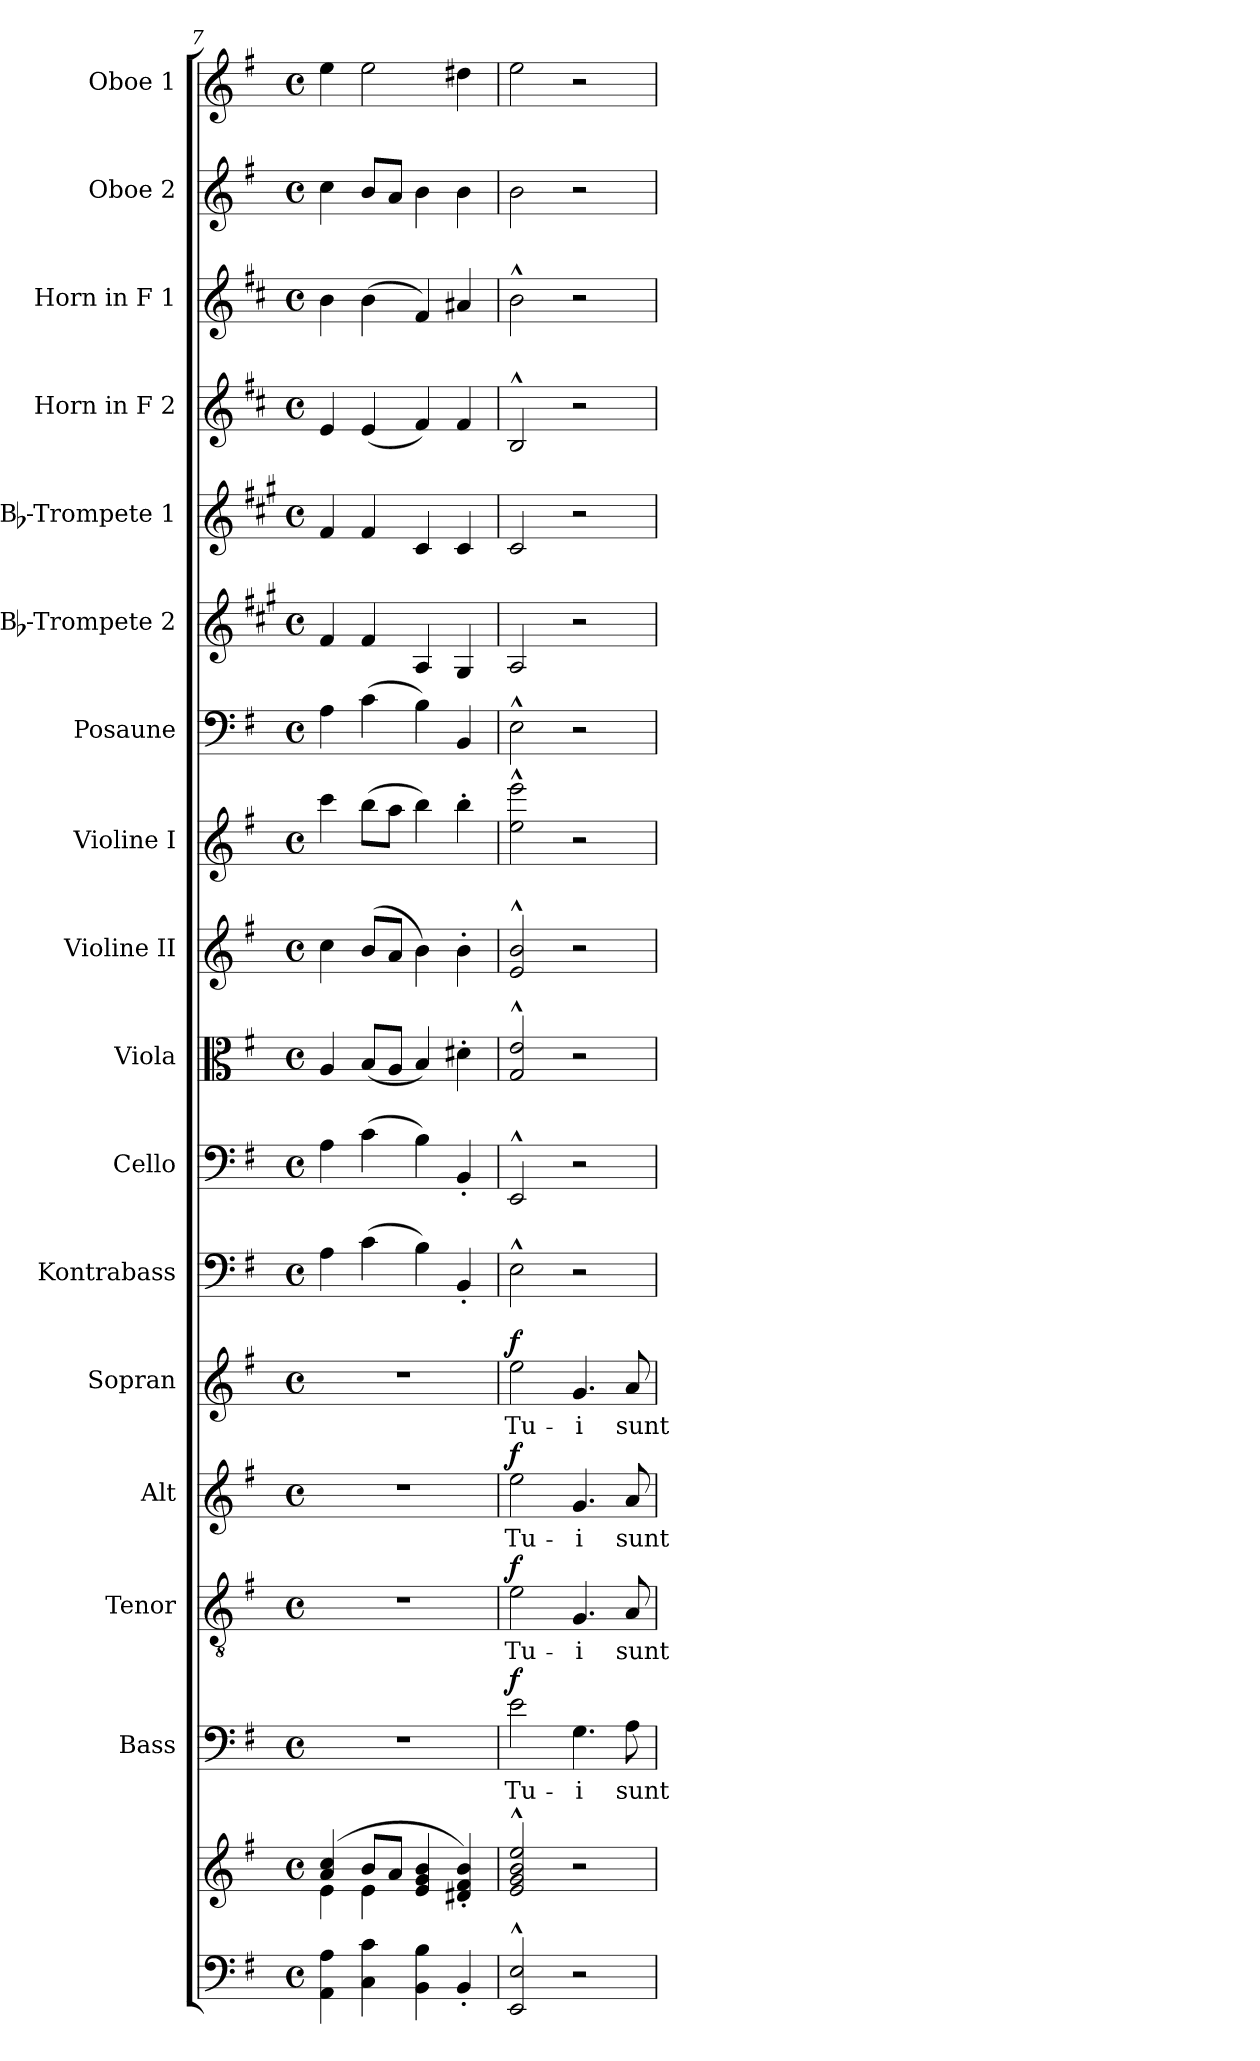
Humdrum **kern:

**kern	**kern	**kern	**text	**dynam	**kern	**text	**dynam	**kern	**text	**dynam	**kern	**text	**dynam	**kern	**kern	**kern	**kern	**kern	**kern	**kern	**kern	**kern	**kern	**kern	**kern
*part17	*part17	*part16	*part16	*part16	*part15	*part15	*part15	*part14	*part14	*part14	*part13	*part13	*part13	*part12	*part11	*part10	*part9	*part8	*part7	*part6	*part5	*part4	*part3	*part2	*part1
*staff18	*staff17	*staff16	*staff16	*staff16	*staff15	*staff15	*staff15	*staff14	*staff14	*staff14	*staff13	*staff13	*staff13	*staff12	*staff11	*staff10	*staff9	*staff8	*staff7	*staff6	*staff5	*staff4	*staff3	*staff2	*staff1
*	*	*I"Bass	*	*	*I"Tenor	*	*	*I"Alt	*	*	*I"Sopran	*	*	*I"Kontrabass	*I"Cello	*I"Viola	*I"Violine II	*I"Violine I	*I"Posaune	*I"Bb-Trompete 2	*I"Bb-Trompete 1	*I"Horn in F 2	*I"Horn in F 1	*I"Oboe 2	*I"Oboe 1
*	*	*I'B.	*	*	*I'T.	*	*	*I'A.	*	*	*I'S.	*	*	*I'Kb.	*	*I'Vla.	*I'Vl. II	*I'Vl. I	*I'Pos.	*I'Bb Trp. 2	*I'Bb Trp. 1	*	*	*I'Ob. 2	*I'Ob. 1
*clefF4	*clefG2	*clefF4	*	*	*clefGv2	*	*	*clefG2	*	*	*clefG2	*	*	*clefF4	*clefF4	*clefC3	*clefG2	*clefG2	*clefF4	*clefG2	*clefG2	*clefG2	*clefG2	*clefG2	*clefG2
*	*	*	*	*	*	*	*	*	*	*	*	*	*	*ITrd7c12	*	*	*	*	*	*ITrd1c2	*ITrd1c2	*ITrd4c7	*ITrd4c7	*	*
*k[f#]	*k[f#]	*k[f#]	*	*	*k[f#]	*	*	*k[f#]	*	*	*k[f#]	*	*	*k[f#]	*k[f#]	*k[f#]	*k[f#]	*k[f#]	*k[f#]	*k[f#]	*k[f#]	*k[f#]	*k[f#]	*k[f#]	*k[f#]
*G:	*G:	*G:	*	*	*G:	*	*	*G:	*	*	*G:	*	*	*G:	*G:	*G:	*G:	*G:	*G:	*G:	*G:	*G:	*G:	*G:	*G:
*M4/4	*M4/4	*M4/4	*	*	*M4/4	*	*	*M4/4	*	*	*M4/4	*	*	*M4/4	*M4/4	*M4/4	*M4/4	*M4/4	*M4/4	*M4/4	*M4/4	*M4/4	*M4/4	*M4/4	*M4/4
*met(c)	*met(c)	*met(c)	*	*	*met(c)	*	*	*met(c)	*	*	*met(c)	*	*	*met(c)	*met(c)	*met(c)	*met(c)	*met(c)	*met(c)	*met(c)	*met(c)	*met(c)	*met(c)	*met(c)	*met(c)
=7	=7	=7	=7	=7	=7	=7	=7	=7	=7	=7	=7	=7	=7	=7	=7	=7	=7	=7	=7	=7	=7	=7	=7	=7	=7
*	*^	*	*	*	*	*	*	*	*	*	*	*	*	*	*	*	*	*	*	*	*	*	*	*	*
4AA\ 4A\	(4a/ 4cc/	4e\	1r	.	.	1r	.	.	1r	.	.	1r	.	.	4AA\	4A\	4A/	4cc\	4ccc\	4A\	4e/	4e/	4A/	4e\	4cc\	4ee\
4C\ 4c\	8b/L	4e\	.	.	.	.	.	.	.	.	.	.	.	.	(>4C\	(>4c\	(<8B/L	(>8b/L	(>8bb\L	(>4c\	4e/	4e/	(<4A/	(>4e\	8b/L	2ee\
.	8a/J	.	.	.	.	.	.	.	.	.	.	.	.	.	.	.	8A/J	8a/J	8aa\J	.	.	.	.	.	8a/J	.
4BB\ 4B\	4e/ 4g/ 4b/	2ryy	.	.	.	.	.	.	.	.	.	.	.	.	4BB\)	4B\)	4B/)	4b\)	4bb\)	4B\)	4G/	4B/	4B/)	4B/)	4b\	.
4BB'</	4d#X/'< 4f#/'< 4b/'<)	.	.	.	.	.	.	.	.	.	.	.	.	.	4BBB'</	4BB'</	4d#X'>\	4b'>\	4bb'>\	4BB/	4F#/	4B/	4B/	4d#X/	4b\	4dd#X\
*	*v	*v	*	*	*	*	*	*	*	*	*	*	*	*	*	*	*	*	*	*	*	*	*	*	*	*
!!LO:PB:g=z
=8	=8	=8	=8	=8	=8	=8	=8	=8	=8	=8	=8	=8	=8	=8	=8	=8	=8	=8	=8	=8	=8	=8	=8	=8	=8
!	!	!	!LO:LY:b	!LO:DY:a	!	!LO:LY:b	!LO:DY:a	!	!LO:LY:b	!LO:DY:a	!	!LO:LY:b	!LO:DY:a	!	!	!	!	!	!	!	!	!	!	!	!
2EE/^^> 2E/^^>	2e/^^> 2g/^^> 2b/^^> 2ee/^^>	2e\	Tu-	f	2e\	Tu-	f	2ee\	Tu-	f	2ee\	Tu-	f	2EE^^>\	2EE^^>/	2G/^^> 2e/^^>	2e/^^> 2b/^^>	2ee\^^> 2eee\^^>	2E^^>\	2G/	2B/	2E^^>/	2e^^>\	2b\	2ee\
!	!	!	!LO:LY:b	!	!	!LO:LY:b	!	!	!LO:LY:b	!	!	!LO:LY:b	!	!	!	!	!	!	!	!	!	!	!	!	!
2r	2r	4.G\	-i	.	4.G/	-i	.	4.g/	-i	.	4.g/	-i	.	2r	2r	2r	2r	2r	2r	2r	2r	2r	2r	2r	2r
!	!	!	!LO:LY:b	!	!	!LO:LY:b	!	!	!LO:LY:b	!	!	!LO:LY:b	!	!	!	!	!	!	!	!	!	!	!	!	!
.	.	8A\	sunt	.	8A/	sunt	.	8a/	sunt	.	8a/	sunt	.	.	.	.	.	.	.	.	.	.	.	.	.
=	=	=	=	=	=	=	=	=	=	=	=	=	=	=	=	=	=	=	=	=	=	=	=	=	=
*-	*-	*-	*-	*-	*-	*-	*-	*-	*-	*-	*-	*-	*-	*-	*-	*-	*-	*-	*-	*-	*-	*-	*-	*-	*-
